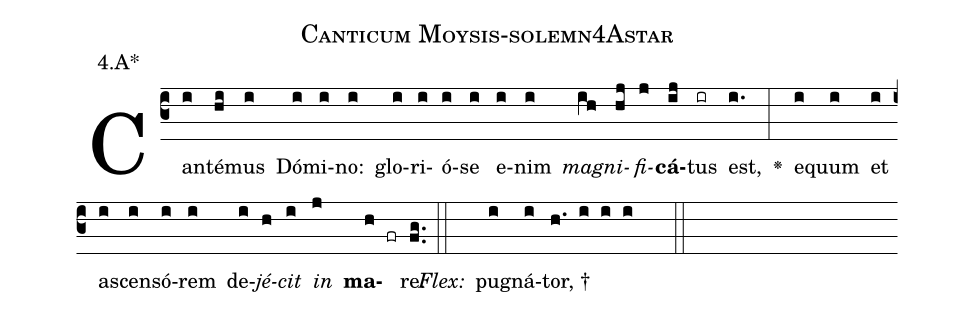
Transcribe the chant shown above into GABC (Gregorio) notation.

name: Canticum Moysis-solemn4Astar;
annotation: 4.A*;
%%
(c3)Can(i)té(hi)mus(i) Dó(i)mi(i)no:(i) glo(i)ri(i)ó(i)se(i) e(i)nim(i) <i>ma</i>(ih)<i>gni</i>(hj)<i>fi</i>(j)<b>cá</b>(ij)tus(ir) est,(i.) <v>\greheightstar</v>(:) e(i)quum(i) et(i) a(i)scen(i)só(i)rem(i) de(i)<i>jé</i>(h)<i>cit</i>(i) <i>in</i>(j) <b>ma</b>(h fr)re.(fg..) (::)
<i>Flex:</i>()  pu(i)gná(i)tor, †(h. i i i  ::)

%E(i) u(h) o(i) u(j) a(h) e.(fg..) (::)
